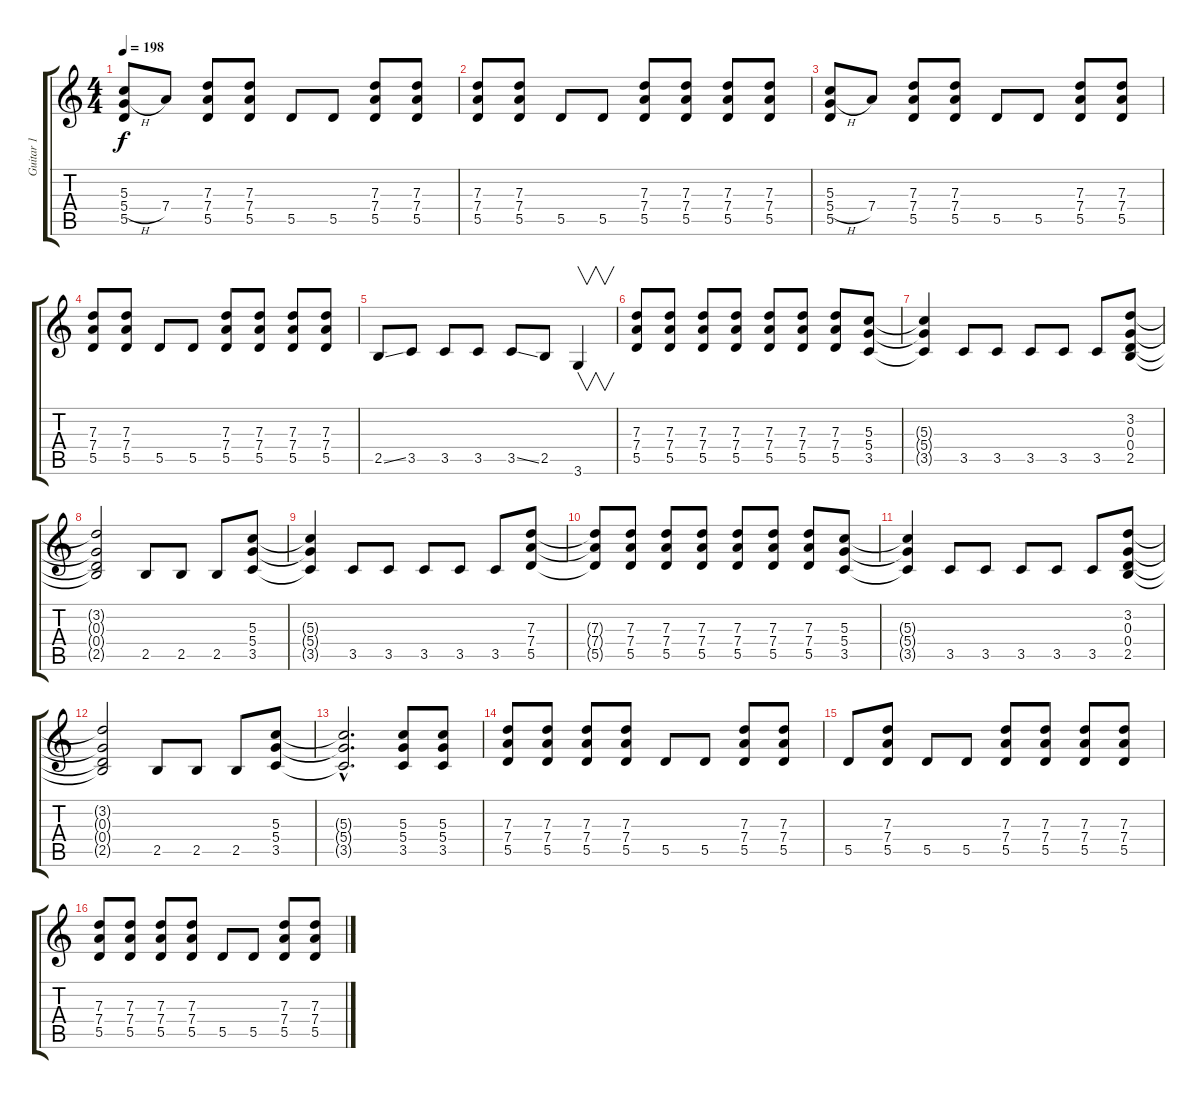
\track ("Guitar 1" "Guitar 1") {instrument overdrivenguitar}
\staff {score tabs}
\tuning (E4 B3 G3 D3 A2 E2) {hide}
\ts (4 4)
\tempo 198
\clef g2
\ks c
(5.3 5.4{h} 5.5).8{dy f} 7.4.8 (7.3 7.4 5.5).8 (7.3 7.4 5.5).8 5.5.8 5.5.8 (7.3 7.4 5.5).8 (7.3 7.4 5.5).8 |
(7.3 7.4 5.5).8 (7.3 7.4 5.5).8 5.5.8 5.5.8 (7.3 7.4 5.5).8 (7.3 7.4 5.5).8 (7.3 7.4 5.5).8 (7.3 7.4 5.5).8 |
(5.3 5.4{h} 5.5).8 7.4.8 (7.3 7.4 5.5).8 (7.3 7.4 5.5).8 5.5.8 5.5.8 (7.3 7.4 5.5).8 (7.3 7.4 5.5).8 |
(7.3 7.4 5.5).8 (7.3 7.4 5.5).8 5.5.8 5.5.8 (7.3 7.4 5.5).8 (7.3 7.4 5.5).8 (7.3 7.4 5.5).8 (7.3 7.4 5.5).8 |
2.5{ss}.8 3.5.8 3.5.8 3.5.8 3.5{ss}.8 2.5.8 3.6.4{v} |
(7.3 7.4 5.5).8 (7.3 7.4 5.5).8 (7.3 7.4 5.5).8 (7.3 7.4 5.5).8 (7.3 7.4 5.5).8 (7.3 7.4 5.5).8 (7.3 7.4 5.5).8 (5.3 5.4 3.5).8 |
(5.3{t} 5.4{t} 3.5{t}).4 3.5.8 3.5.8 3.5.8 3.5.8 3.5.8 (3.2 0.3 0.4 2.5).8 |
(3.2{t} 0.3{t} 0.4{t} 2.5{t}).2 2.5.8 2.5.8 2.5.8 (5.3 5.4 3.5).8 |
(5.3{t} 5.4{t} 3.5{t}).4 3.5.8 3.5.8 3.5.8 3.5.8 3.5.8 (7.3 7.4 5.5).8 |
(7.3{t} 7.4{t} 5.5{t}).8 (7.3 7.4 5.5).8 (7.3 7.4 5.5).8 (7.3 7.4 5.5).8 (7.3 7.4 5.5).8 (7.3 7.4 5.5).8 (7.3 7.4 5.5).8 (5.3 5.4 3.5).8 |
(5.3{t} 5.4{t} 3.5{t}).4 3.5.8 3.5.8 3.5.8 3.5.8 3.5.8 (3.2 0.3 0.4 2.5).8 |
(3.2{t} 0.3{t} 0.4{t} 2.5{t}).2 2.5.8 2.5.8 2.5.8 (5.3 5.4 3.5).8 |
(5.3{hac t} 5.4{hac t} 3.5{hac t}).2{d} (5.3 5.4 3.5).8 (5.3 5.4 3.5).8 |
(7.3 7.4 5.5).8 (7.3 7.4 5.5).8 (7.3 7.4 5.5).8 (7.3 7.4 5.5).8 5.5.8 5.5.8 (7.3 7.4 5.5).8 (7.3 7.4 5.5).8 |
5.5.8 (7.3 7.4 5.5).8 5.5.8 5.5.8 (7.3 7.4 5.5).8 (7.3 7.4 5.5).8 (7.3 7.4 5.5).8 (7.3 7.4 5.5).8 |
(7.3 7.4 5.5).8 (7.3 7.4 5.5).8 (7.3 7.4 5.5).8 (7.3 7.4 5.5).8 5.5.8 5.5.8 (7.3 7.4 5.5).8 (7.3 7.4 5.5).8
